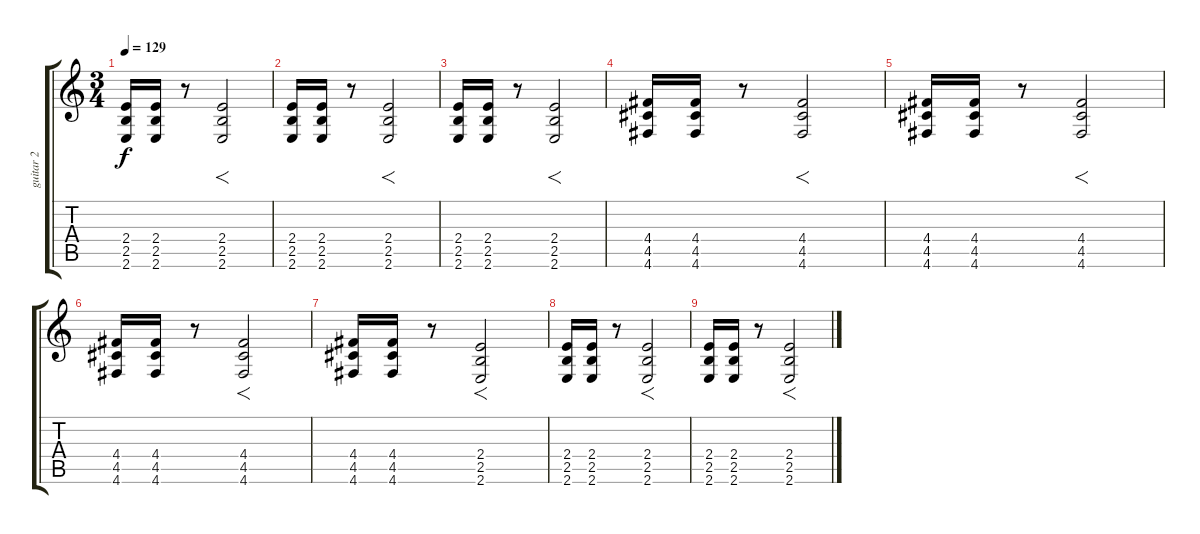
\track ("guitar 2" "guitar 2") {instrument distortionguitar}
\staff {score tabs}
\tuning (E4 B3 G3 D3 A2 D2) {hide}
\ts (3 4)
\tempo 129
\clef g2
\ks c
(2.4 2.5 2.6).16{dy f} (2.4 2.5 2.6).16 r.8 (2.4 2.5 2.6).2{f} |
(2.4 2.5 2.6).16 (2.4 2.5 2.6).16 r.8 (2.4 2.5 2.6).2{f} |
(2.4 2.5 2.6).16 (2.4 2.5 2.6).16 r.8 (2.4 2.5 2.6).2{f} |
(4.4 4.5 4.6).16 (4.4 4.5 4.6).16 r.8 (4.4 4.5 4.6).2{f} |
(4.4 4.5 4.6).16 (4.4 4.5 4.6).16 r.8 (4.4 4.5 4.6).2{f} |
(4.4 4.5 4.6).16 (4.4 4.5 4.6).16 r.8 (4.4 4.5 4.6).2{f} |
(4.4 4.5 4.6).16 (4.4 4.5 4.6).16 r.8 (2.4 2.5 2.6).2{f} |
(2.4 2.5 2.6).16 (2.4 2.5 2.6).16 r.8 (2.4 2.5 2.6).2{f} |
(2.4 2.5 2.6).16 (2.4 2.5 2.6).16 r.8 (2.4 2.5 2.6).2{f}
